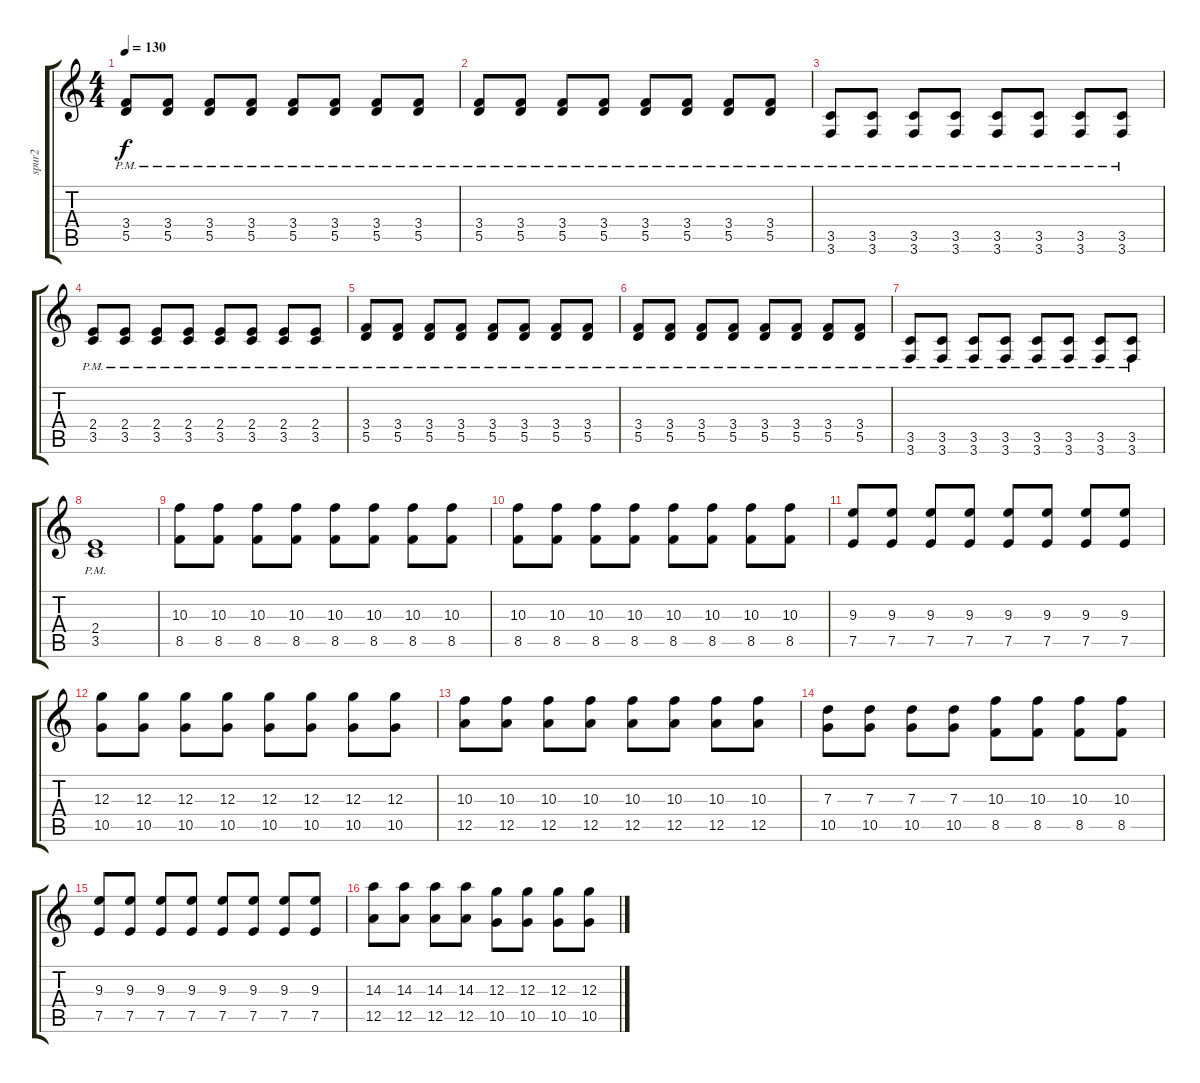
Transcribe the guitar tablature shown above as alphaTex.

\track ("spur2" "spur2") {instrument distortionguitar}
\staff {score tabs}
\tuning (E4 B3 G3 D3 A2 D2) {hide}
\ts (4 4)
\tempo 130
\clef g2
\ks c
(3.4{pm} 5.5{pm}).8{dy f} (3.4{pm} 5.5{pm}).8 (3.4{pm} 5.5{pm}).8 (3.4{pm} 5.5{pm}).8 (3.4{pm} 5.5{pm}).8 (3.4{pm} 5.5{pm}).8 (3.4{pm} 5.5{pm}).8 (3.4{pm} 5.5{pm}).8 |
(3.4{pm} 5.5{pm}).8 (3.4{pm} 5.5{pm}).8 (3.4{pm} 5.5{pm}).8 (3.4{pm} 5.5{pm}).8 (3.4{pm} 5.5{pm}).8 (3.4{pm} 5.5{pm}).8 (3.4{pm} 5.5{pm}).8 (3.4{pm} 5.5{pm}).8 |
(3.5{pm} 3.6{pm}).8 (3.5{pm} 3.6{pm}).8 (3.5{pm} 3.6{pm}).8 (3.5{pm} 3.6{pm}).8 (3.5{pm} 3.6{pm}).8 (3.5{pm} 3.6{pm}).8 (3.5{pm} 3.6{pm}).8 (3.5{pm} 3.6{pm}).8 |
(2.4{pm} 3.5{pm}).8 (2.4{pm} 3.5{pm}).8 (2.4{pm} 3.5{pm}).8 (2.4{pm} 3.5{pm}).8 (2.4{pm} 3.5{pm}).8 (2.4{pm} 3.5{pm}).8 (2.4{pm} 3.5{pm}).8 (2.4{pm} 3.5{pm}).8 |
(3.4{pm} 5.5{pm}).8 (3.4{pm} 5.5{pm}).8 (3.4{pm} 5.5{pm}).8 (3.4{pm} 5.5{pm}).8 (3.4{pm} 5.5{pm}).8 (3.4{pm} 5.5{pm}).8 (3.4{pm} 5.5{pm}).8 (3.4{pm} 5.5{pm}).8 |
(3.4{pm} 5.5{pm}).8 (3.4{pm} 5.5{pm}).8 (3.4{pm} 5.5{pm}).8 (3.4{pm} 5.5{pm}).8 (3.4{pm} 5.5{pm}).8 (3.4{pm} 5.5{pm}).8 (3.4{pm} 5.5{pm}).8 (3.4{pm} 5.5{pm}).8 |
(3.5{pm} 3.6{pm}).8 (3.5{pm} 3.6{pm}).8 (3.5{pm} 3.6{pm}).8 (3.5{pm} 3.6{pm}).8 (3.5{pm} 3.6{pm}).8 (3.5{pm} 3.6{pm}).8 (3.5{pm} 3.6{pm}).8 (3.5{pm} 3.6{pm}).8 |
(2.4{pm} 3.5{pm}).1 |
(10.3 8.5).8 (10.3 8.5).8 (10.3 8.5).8 (10.3 8.5).8 (10.3 8.5).8 (10.3 8.5).8 (10.3 8.5).8 (10.3 8.5).8 |
(10.3 8.5).8 (10.3 8.5).8 (10.3 8.5).8 (10.3 8.5).8 (10.3 8.5).8 (10.3 8.5).8 (10.3 8.5).8 (10.3 8.5).8 |
(9.3 7.5).8 (9.3 7.5).8 (9.3 7.5).8 (9.3 7.5).8 (9.3 7.5).8 (9.3 7.5).8 (9.3 7.5).8 (9.3 7.5).8 |
(12.3 10.5).8 (12.3 10.5).8 (12.3 10.5).8 (12.3 10.5).8 (12.3 10.5).8 (12.3 10.5).8 (12.3 10.5).8 (12.3 10.5).8 |
(10.3 12.5).8 (10.3 12.5).8 (10.3 12.5).8 (10.3 12.5).8 (10.3 12.5).8 (10.3 12.5).8 (10.3 12.5).8 (10.3 12.5).8 |
(7.3 10.5).8 (7.3 10.5).8 (7.3 10.5).8 (7.3 10.5).8 (10.3 8.5).8 (10.3 8.5).8 (10.3 8.5).8 (10.3 8.5).8 |
(9.3 7.5).8 (9.3 7.5).8 (9.3 7.5).8 (9.3 7.5).8 (9.3 7.5).8 (9.3 7.5).8 (9.3 7.5).8 (9.3 7.5).8 |
(14.3 12.5).8 (14.3 12.5).8 (14.3 12.5).8 (14.3 12.5).8 (12.3 10.5).8 (12.3 10.5).8 (12.3 10.5).8 (12.3 10.5).8
